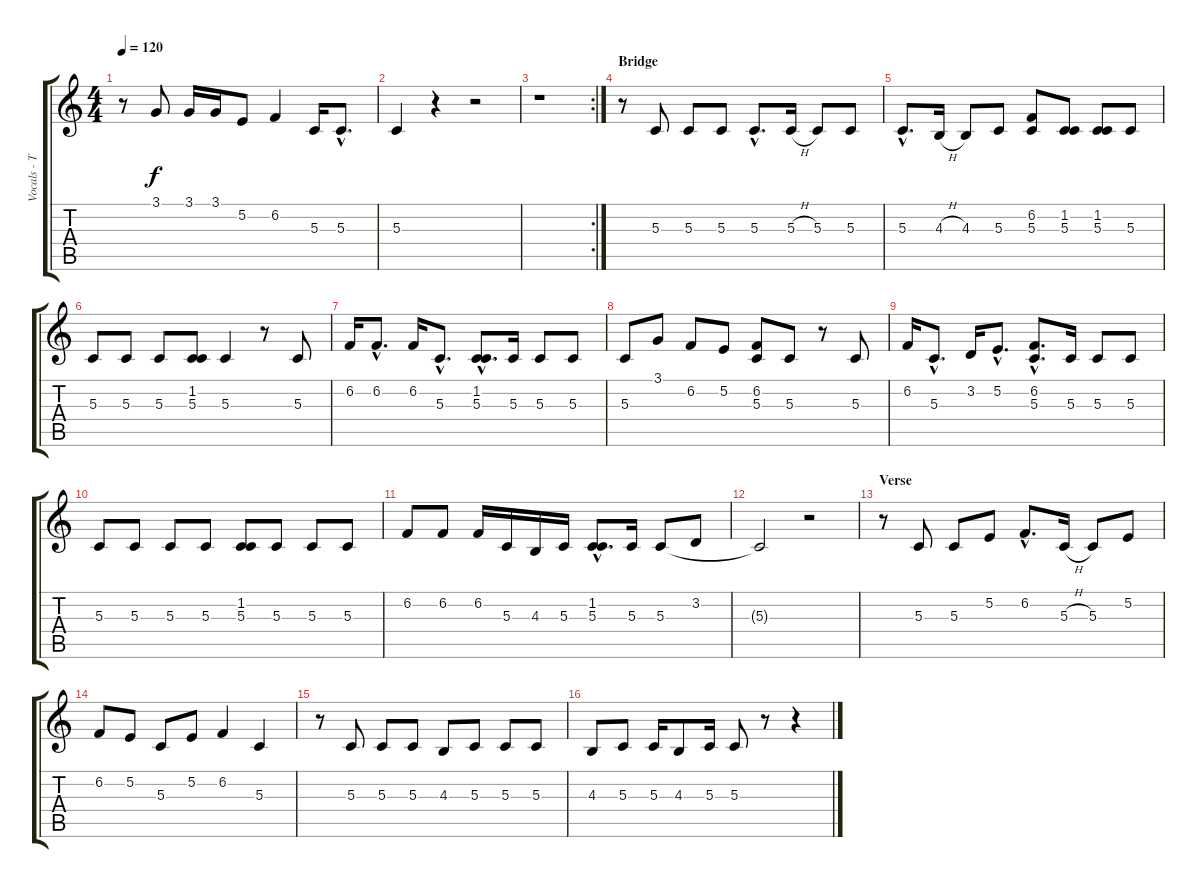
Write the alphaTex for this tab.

\track ("Vocals - Tom" "Vocals - T") {instrument tenorsax}
\staff {score tabs}
\tuning (E4 B3 G3 D3 A2 E2) {hide}
\ts (4 4)
\tempo 120
\clef g2
\ks c
r.8{dy f} 3.1.8 3.1.16 3.1.16 5.2.8 6.2.4 5.3.16 5.3{hac}.8{d} |
5.3.4 r.4 r.2 |
\rc 2
r.1 |
\section ("" "Bridge")
r.8 5.3.8 5.3.8 5.3.8 5.3{hac}.8{d} 5.3{h}.16 5.3.8 5.3.8 |
5.3{hac}.8{d} 4.3{h}.16 4.3.8 5.3.8 (6.2 5.3).8 (1.2 5.3).8 (1.2 5.3).8 5.3.8 |
5.3.8 5.3.8 5.3.8 (1.2 5.3).8 5.3.4 r.8 5.3.8 |
6.2.16 6.2{hac}.8{d} 6.2.16 5.3{hac}.8{d} (1.2{hac} 5.3{hac}).8{d} 5.3.16 5.3.8 5.3.8 |
5.3.8 3.1.8 6.2.8 5.2.8 (6.2 5.3).8 5.3.8 r.8 5.3.8 |
6.2.16 5.3{hac}.8{d} 3.2.16 5.2{hac}.8{d} (6.2{hac} 5.3{hac}).8{d} 5.3.16 5.3.8 5.3.8 |
5.3.8 5.3.8 5.3.8 5.3.8 (1.2 5.3).8 5.3.8 5.3.8 5.3.8 |
6.2.8 6.2.8 6.2.16 5.3.16 4.3.16 5.3.16 (1.2{hac} 5.3{hac}).8{d} 5.3.16 5.3.8 3.2.8 |
5.3{t}.2 r.2 |
\section ("" "Verse")
r.8 5.3.8 5.3.8 5.2.8 6.2{hac}.8{d} 5.3{h}.16 5.3.8 5.2.8 |
6.2.8 5.2.8 5.3.8 5.2.8 6.2.4 5.3.4 |
r.8 5.3.8 5.3.8 5.3.8 4.3.8 5.3.8 5.3.8 5.3.8 |
4.3.8 5.3.8 5.3.16 4.3.8 5.3.16 5.3.8 r.8 r.4
